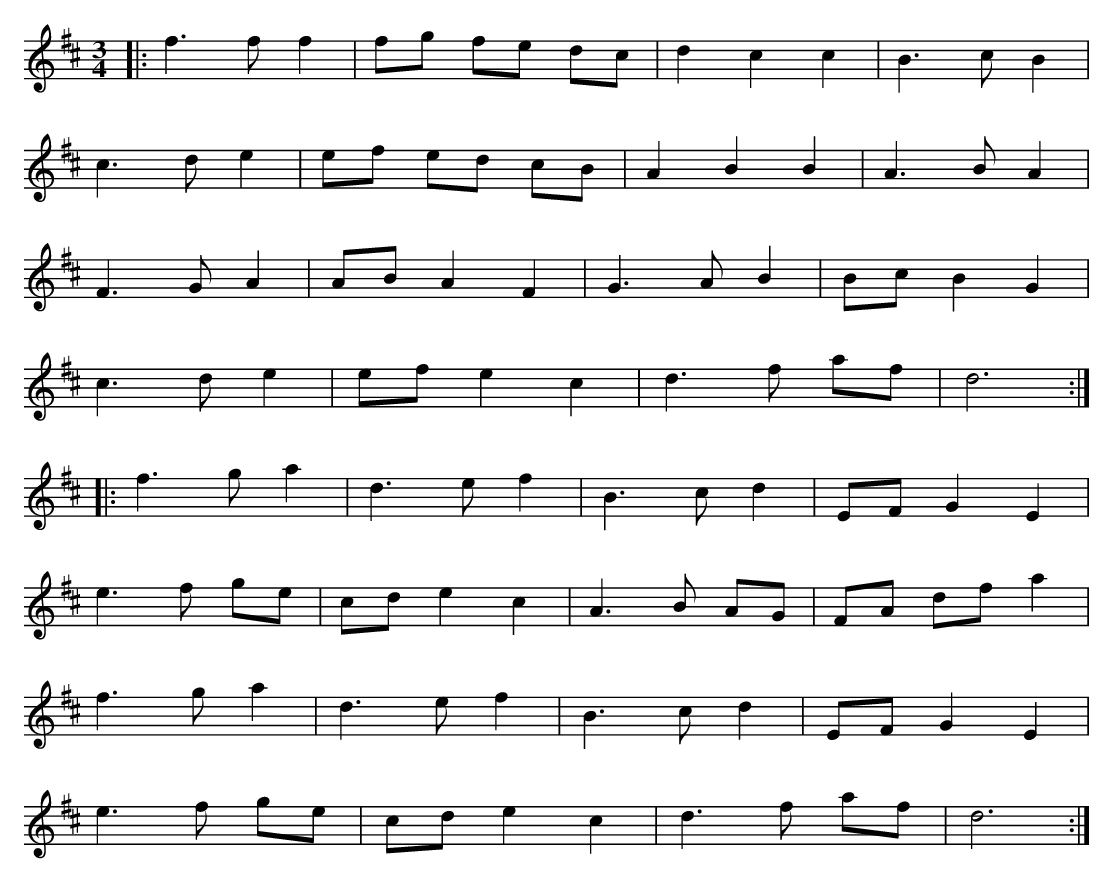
X:1
M:3/4
K:D
|:f3 f f2|fg fe dc|d2 c2 c2|B3 c B2|
c3 d e2|ef ed cB|A2 B2 B2|A3 B A2|
F3 G A2|AB A2 F2|G3 A B2|Bc B2 G2|
c3 d e2|ef e2 c2|d3 f af|d6:|
|:f3 g a2|d3 e f2|B3 c d2|EF G2 E2|
e3 f ge|cd e2 c2|A3 B AG|FA df a2|
f3 g a2|d3 e f2|B3 c d2|EF G2 E2|
e3 f ge|cd e2 c2|d3 f af|d6:|
